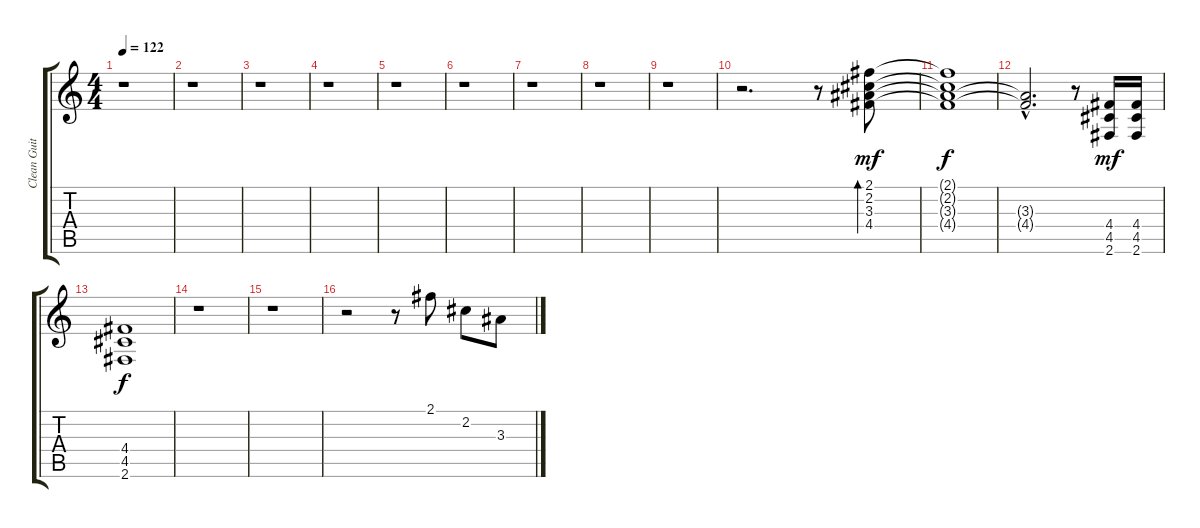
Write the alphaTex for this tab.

\track ("Clean Guitar" "Clean Guit") {instrument electricguitarclean}
\staff {score tabs}
\tuning (E4 B3 G3 D3 A2 E2) {hide}
\ts (4 4)
\tempo 122
\clef g2
\ks c
r.1{dy f} |
r.1 |
r.1 |
r.1 |
r.1 |
r.1 |
r.1 |
r.1 |
r.1 |
r.2{d} r.8 (2.1 2.2 3.3 4.4).8{bd 480 dy mf} |
(2.1{t} 2.2{t} 3.3{t} 4.4{t}).1{dy f} |
(3.3{hac t} 4.4{hac t}).2{d} r.8 (4.4 4.5 2.6).16{dy mf} (4.4 4.5 2.6).16 |
(4.4 4.5 2.6).1{dy f} |
r.1 |
r.1 |
r.2 r.8 2.1.8 2.2.8 3.3.8
